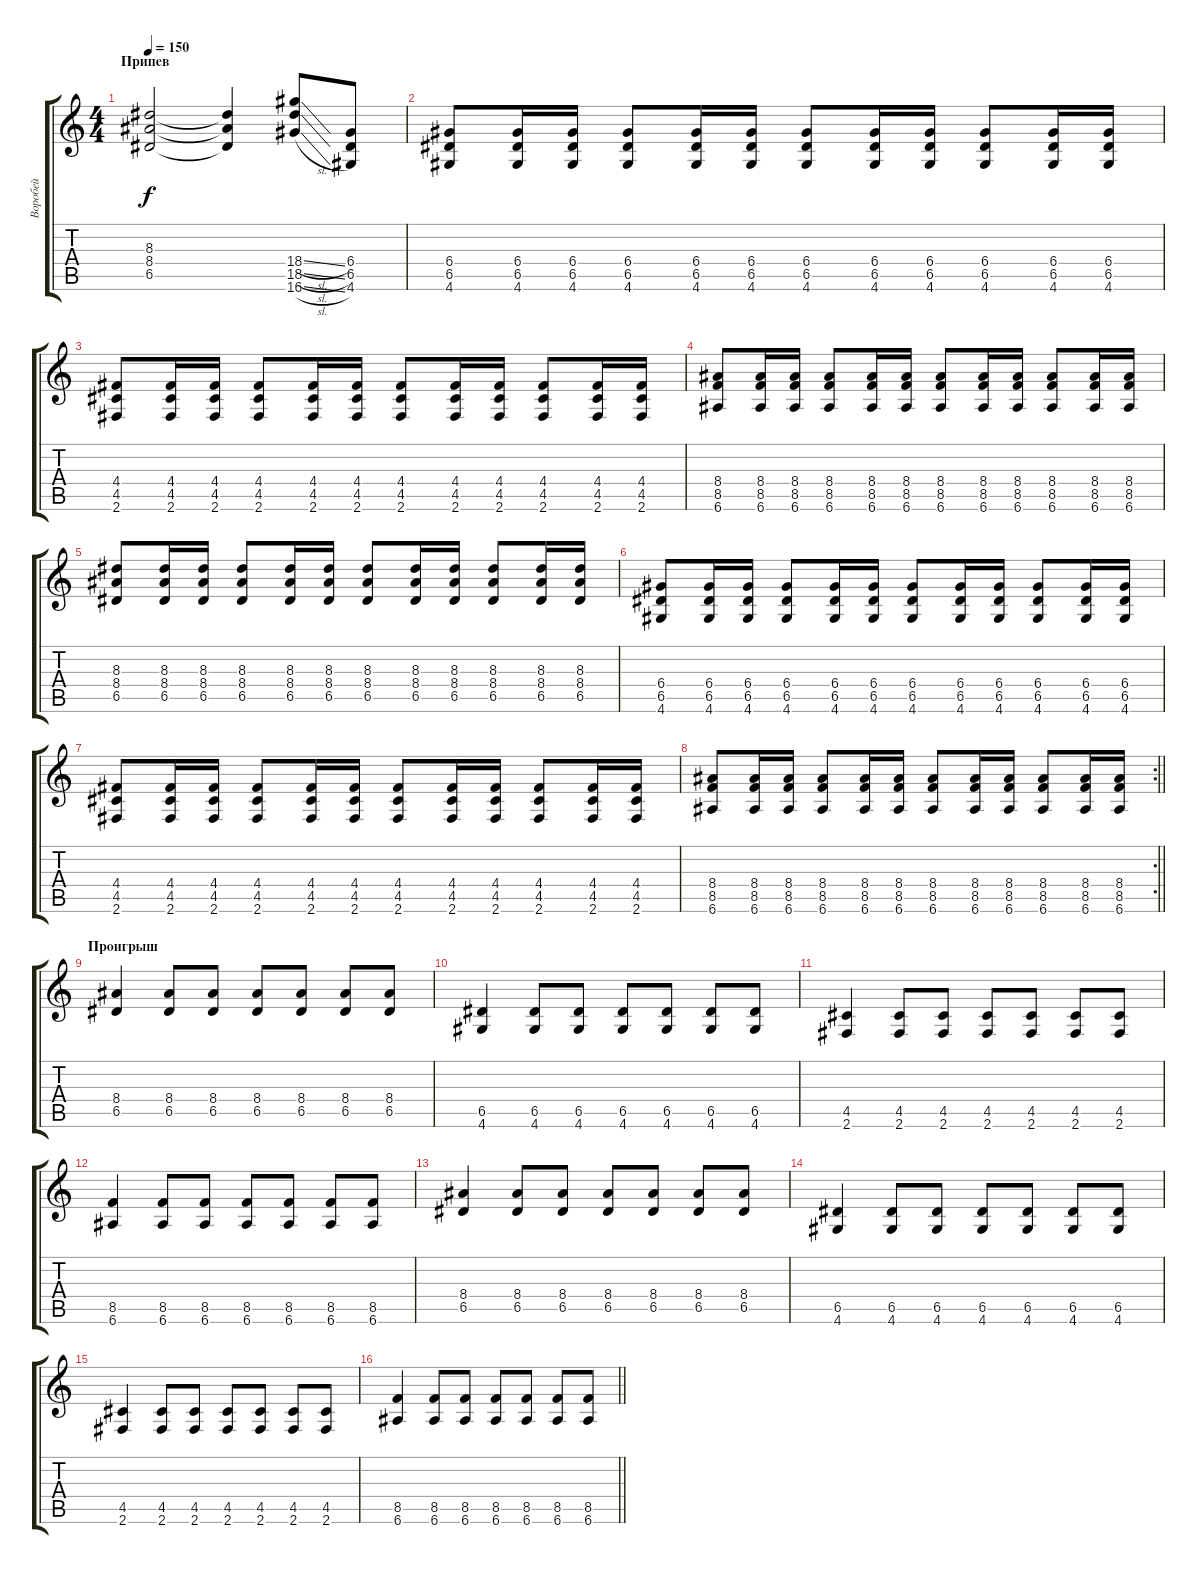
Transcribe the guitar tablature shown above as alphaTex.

\track ("Воробей" "Воробей") {instrument overdrivenguitar}
\staff {score tabs}
\tuning (E4 B3 G3 D3 A2 E2) {hide}
\ts (4 4)
\section ("" "Припев")
\tempo 150
\clef g2
\ks c
(8.3 8.4 6.5).2{dy f instrument overdrivenguitar} (8.3{t} 8.4{t} 6.5{t}).4 (18.4{sl} 18.5{sl} 16.6{sl}).8 (6.4 6.5 4.6).8 |
(6.4 6.5 4.6).8 (6.4 6.5 4.6).16 (6.4 6.5 4.6).16 (6.4 6.5 4.6).8 (6.4 6.5 4.6).16 (6.4 6.5 4.6).16 (6.4 6.5 4.6).8 (6.4 6.5 4.6).16 (6.4 6.5 4.6).16 (6.4 6.5 4.6).8 (6.4 6.5 4.6).16 (6.4 6.5 4.6).16 |
(4.4 4.5 2.6).8 (4.4 4.5 2.6).16 (4.4 4.5 2.6).16 (4.4 4.5 2.6).8 (4.4 4.5 2.6).16 (4.4 4.5 2.6).16 (4.4 4.5 2.6).8 (4.4 4.5 2.6).16 (4.4 4.5 2.6).16 (4.4 4.5 2.6).8 (4.4 4.5 2.6).16 (4.4 4.5 2.6).16 |
(8.4 8.5 6.6).8 (8.4 8.5 6.6).16 (8.4 8.5 6.6).16 (8.4 8.5 6.6).8 (8.4 8.5 6.6).16 (8.4 8.5 6.6).16 (8.4 8.5 6.6).8 (8.4 8.5 6.6).16 (8.4 8.5 6.6).16 (8.4 8.5 6.6).8 (8.4 8.5 6.6).16 (8.4 8.5 6.6).16 |
(8.3 8.4 6.5).8 (8.3 8.4 6.5).16 (8.3 8.4 6.5).16 (8.3 8.4 6.5).8 (8.3 8.4 6.5).16 (8.3 8.4 6.5).16 (8.3 8.4 6.5).8 (8.3 8.4 6.5).16 (8.3 8.4 6.5).16 (8.3 8.4 6.5).8 (8.3 8.4 6.5).16 (8.3 8.4 6.5).16 |
(6.4 6.5 4.6).8 (6.4 6.5 4.6).16 (6.4 6.5 4.6).16 (6.4 6.5 4.6).8 (6.4 6.5 4.6).16 (6.4 6.5 4.6).16 (6.4 6.5 4.6).8 (6.4 6.5 4.6).16 (6.4 6.5 4.6).16 (6.4 6.5 4.6).8 (6.4 6.5 4.6).16 (6.4 6.5 4.6).16 |
(4.4 4.5 2.6).8 (4.4 4.5 2.6).16 (4.4 4.5 2.6).16 (4.4 4.5 2.6).8 (4.4 4.5 2.6).16 (4.4 4.5 2.6).16 (4.4 4.5 2.6).8 (4.4 4.5 2.6).16 (4.4 4.5 2.6).16 (4.4 4.5 2.6).8 (4.4 4.5 2.6).16 (4.4 4.5 2.6).16 |
\rc 2
\barLineRight lightlight
(8.4 8.5 6.6).8 (8.4 8.5 6.6).16 (8.4 8.5 6.6).16 (8.4 8.5 6.6).8 (8.4 8.5 6.6).16 (8.4 8.5 6.6).16 (8.4 8.5 6.6).8 (8.4 8.5 6.6).16 (8.4 8.5 6.6).16 (8.4 8.5 6.6).8 (8.4 8.5 6.6).16 (8.4 8.5 6.6).16 |
\section ("" "Проигрыш")
(8.4 6.5).4 (8.4 6.5).8 (8.4 6.5).8 (8.4 6.5).8 (8.4 6.5).8 (8.4 6.5).8 (8.4 6.5).8 |
(6.5 4.6).4 (6.5 4.6).8 (6.5 4.6).8 (6.5 4.6).8 (6.5 4.6).8 (6.5 4.6).8 (6.5 4.6).8 |
(4.5 2.6).4 (4.5 2.6).8 (4.5 2.6).8 (4.5 2.6).8 (4.5 2.6).8 (4.5 2.6).8 (4.5 2.6).8 |
(8.5 6.6).4 (8.5 6.6).8 (8.5 6.6).8 (8.5 6.6).8 (8.5 6.6).8 (8.5 6.6).8 (8.5 6.6).8 |
(8.4 6.5).4 (8.4 6.5).8 (8.4 6.5).8 (8.4 6.5).8 (8.4 6.5).8 (8.4 6.5).8 (8.4 6.5).8 |
(6.5 4.6).4 (6.5 4.6).8 (6.5 4.6).8 (6.5 4.6).8 (6.5 4.6).8 (6.5 4.6).8 (6.5 4.6).8 |
(4.5 2.6).4 (4.5 2.6).8 (4.5 2.6).8 (4.5 2.6).8 (4.5 2.6).8 (4.5 2.6).8 (4.5 2.6).8 |
\barLineRight lightlight
(8.5 6.6).4 (8.5 6.6).8 (8.5 6.6).8 (8.5 6.6).8 (8.5 6.6).8 (8.5 6.6).8 (8.5 6.6).8
